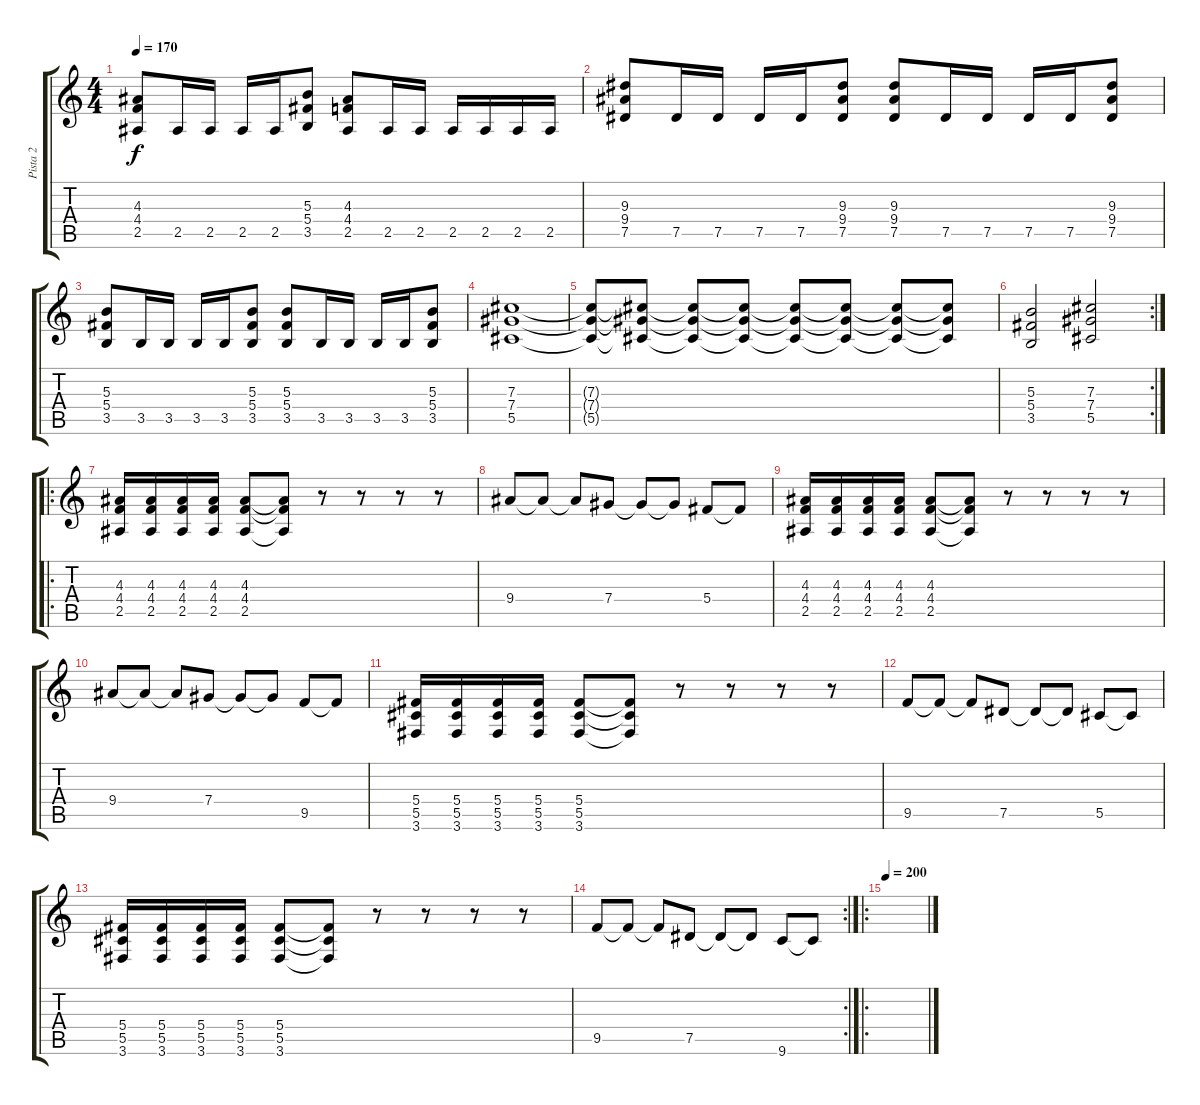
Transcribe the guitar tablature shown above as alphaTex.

\track ("Pista 2" "Pista 2") {instrument distortionguitar}
\staff {score tabs}
\tuning (Eb4 Bb3 Gb3 Db3 Ab2 Eb2) {hide}
\ts (4 4)
\tempo 170
\clef g2
\ks c
(4.3 4.4 2.5).8{dy f} 2.5.16 2.5.16 2.5.16 2.5.16 (5.3 5.4 3.5).8 (4.3 4.4 2.5).8 2.5.16 2.5.16 2.5.16 2.5.16 2.5.16 2.5.16 |
(9.3 9.4 7.5).8 7.5.16 7.5.16 7.5.16 7.5.16 (9.3 9.4 7.5).8 (9.3 9.4 7.5).8 7.5.16 7.5.16 7.5.16 7.5.16 (9.3 9.4 7.5).8 |
(5.3 5.4 3.5).8 3.5.16 3.5.16 3.5.16 3.5.16 (5.3 5.4 3.5).8 (5.3 5.4 3.5).8 3.5.16 3.5.16 3.5.16 3.5.16 (5.3 5.4 3.5).8 |
(7.3 7.4 5.5).1 |
(7.3{t} 7.4{t} 5.5{t}).8 (7.3{t} 7.4{t} 5.5{t}).8 (7.3{t} 7.4{t} 5.5{t}).8 (7.3{t} 7.4{t} 5.5{t}).8 (7.3{t} 7.4{t} 5.5{t}).8 (7.3{t} 7.4{t} 5.5{t}).8 (7.3{t} 7.4{t} 5.5{t}).8 (7.3{t} 7.4{t} 5.5{t}).8 |
\rc 2
(5.3 5.4 3.5).2 (7.3 7.4 5.5).2 |
\ro
(4.3 4.4 2.5).16 (4.3 4.4 2.5).16 (4.3 4.4 2.5).16 (4.3 4.4 2.5).16 (4.3 4.4 2.5).8 (4.3{t} 4.4{t} 2.5{t}).8 r.8 r.8 r.8 r.8 |
9.4.8 9.4{t}.8 9.4{t}.8 7.4.8 7.4{t}.8 7.4{t}.8 5.4.8 5.4{t}.8 |
(4.3 4.4 2.5).16 (4.3 4.4 2.5).16 (4.3 4.4 2.5).16 (4.3 4.4 2.5).16 (4.3 4.4 2.5).8 (4.3{t} 4.4{t} 2.5{t}).8 r.8 r.8 r.8 r.8 |
9.4.8 9.4{t}.8 9.4{t}.8 7.4.8 7.4{t}.8 7.4{t}.8 9.5.8 9.5{t}.8 |
(5.4 5.5 3.6).16 (5.4 5.5 3.6).16 (5.4 5.5 3.6).16 (5.4 5.5 3.6).16 (5.4 5.5 3.6).8 (5.4{t} 5.5{t} 3.6{t}).8 r.8 r.8 r.8 r.8 |
9.5.8 9.5{t}.8 9.5{t}.8 7.5.8 7.5{t}.8 7.5{t}.8 5.5.8 5.5{t}.8 |
(5.4 5.5 3.6).16 (5.4 5.5 3.6).16 (5.4 5.5 3.6).16 (5.4 5.5 3.6).16 (5.4 5.5 3.6).8 (5.4{t} 5.5{t} 3.6{t}).8 r.8 r.8 r.8 r.8 |
\rc 2
9.5.8 9.5{t}.8 9.5{t}.8 7.5.8 7.5{t}.8 7.5{t}.8 9.6.8 9.6{t}.8 |
\ro
\tempo 200
